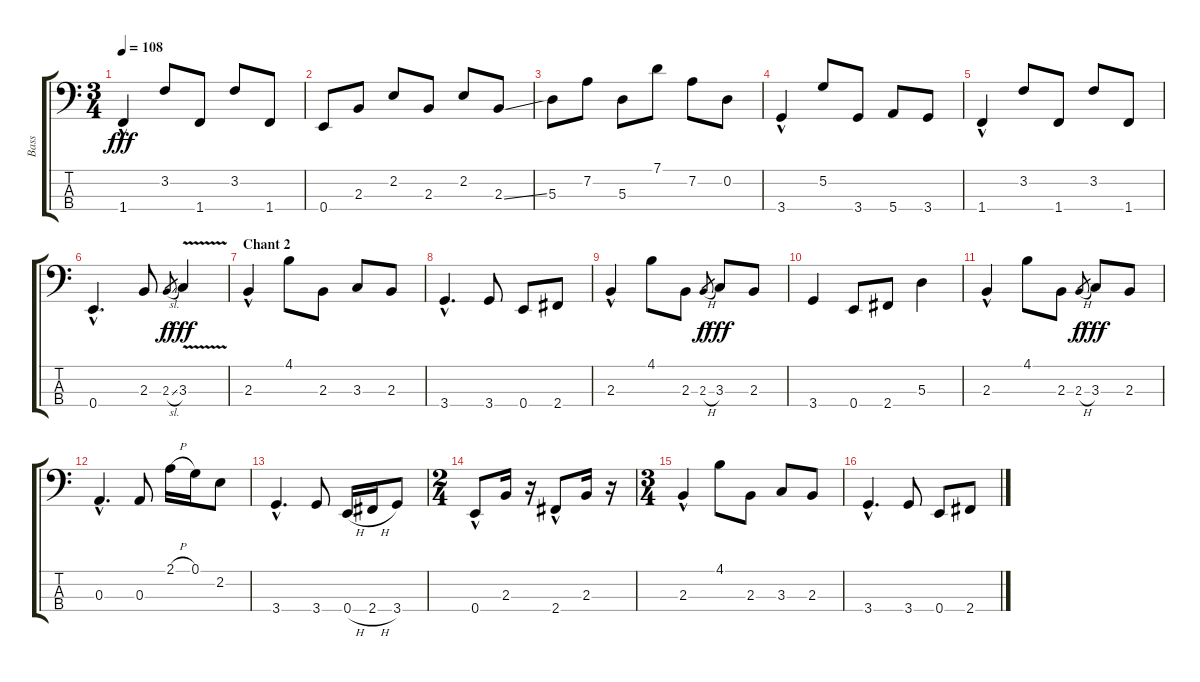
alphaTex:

\track ("Bass" "Bass") {instrument electricbasspick}
\staff {score tabs}
\tuning (G2 D2 A1 E1) {hide}
\ts (3 4)
\tempo 108
\clef f4
\ks c
1.4{hac}.4{dy fff} 3.2.8 1.4.8 3.2.8 1.4.8 |
0.4.8 2.3.8 2.2.8 2.3.8 2.2.8 2.3{ss}.8 |
5.3.8 7.2.8 5.3.8 7.1.8 7.2.8 0.2.8 |
3.4{hac}.4 5.2.8 3.4.8 5.4.8 3.4.8 |
1.4{hac}.4 3.2.8 1.4.8 3.2.8 1.4.8 |
0.4{hac}.4{d} 2.3.8 2.3{sl}.8{gr dy f} 3.3{v}.4{dy fff} |
\section ("" "Chant 2")
2.3{hac}.4 4.1.8 2.3.8 3.3.8 2.3.8 |
3.4{hac}.4{d} 3.4.8 0.4.8 2.4.8 |
2.3{hac}.4 4.1.8 2.3.8 2.3{h}.8{gr dy f} 3.3.8{dy fff} 2.3.8 |
3.4.4 0.4.8 2.4.8 5.3.4 |
2.3{hac}.4 4.1.8 2.3.8 2.3{h}.8{gr dy f} 3.3.8{dy fff} 2.3.8 |
0.3{hac}.4{d} 0.3.8 2.1{h}.16 0.1.16 2.2.8 |
3.4{hac}.4{d} 3.4.8 0.4{h}.16 2.4{h}.16 3.4.8 |
\ts (2 4)
0.4{hac}.8 2.3.16 r.16 2.4{hac}.8 2.3.16 r.16 |
\ts (3 4)
2.3{hac}.4 4.1.8 2.3.8 3.3.8 2.3.8 |
3.4{hac}.4{d} 3.4.8 0.4.8 2.4.8
